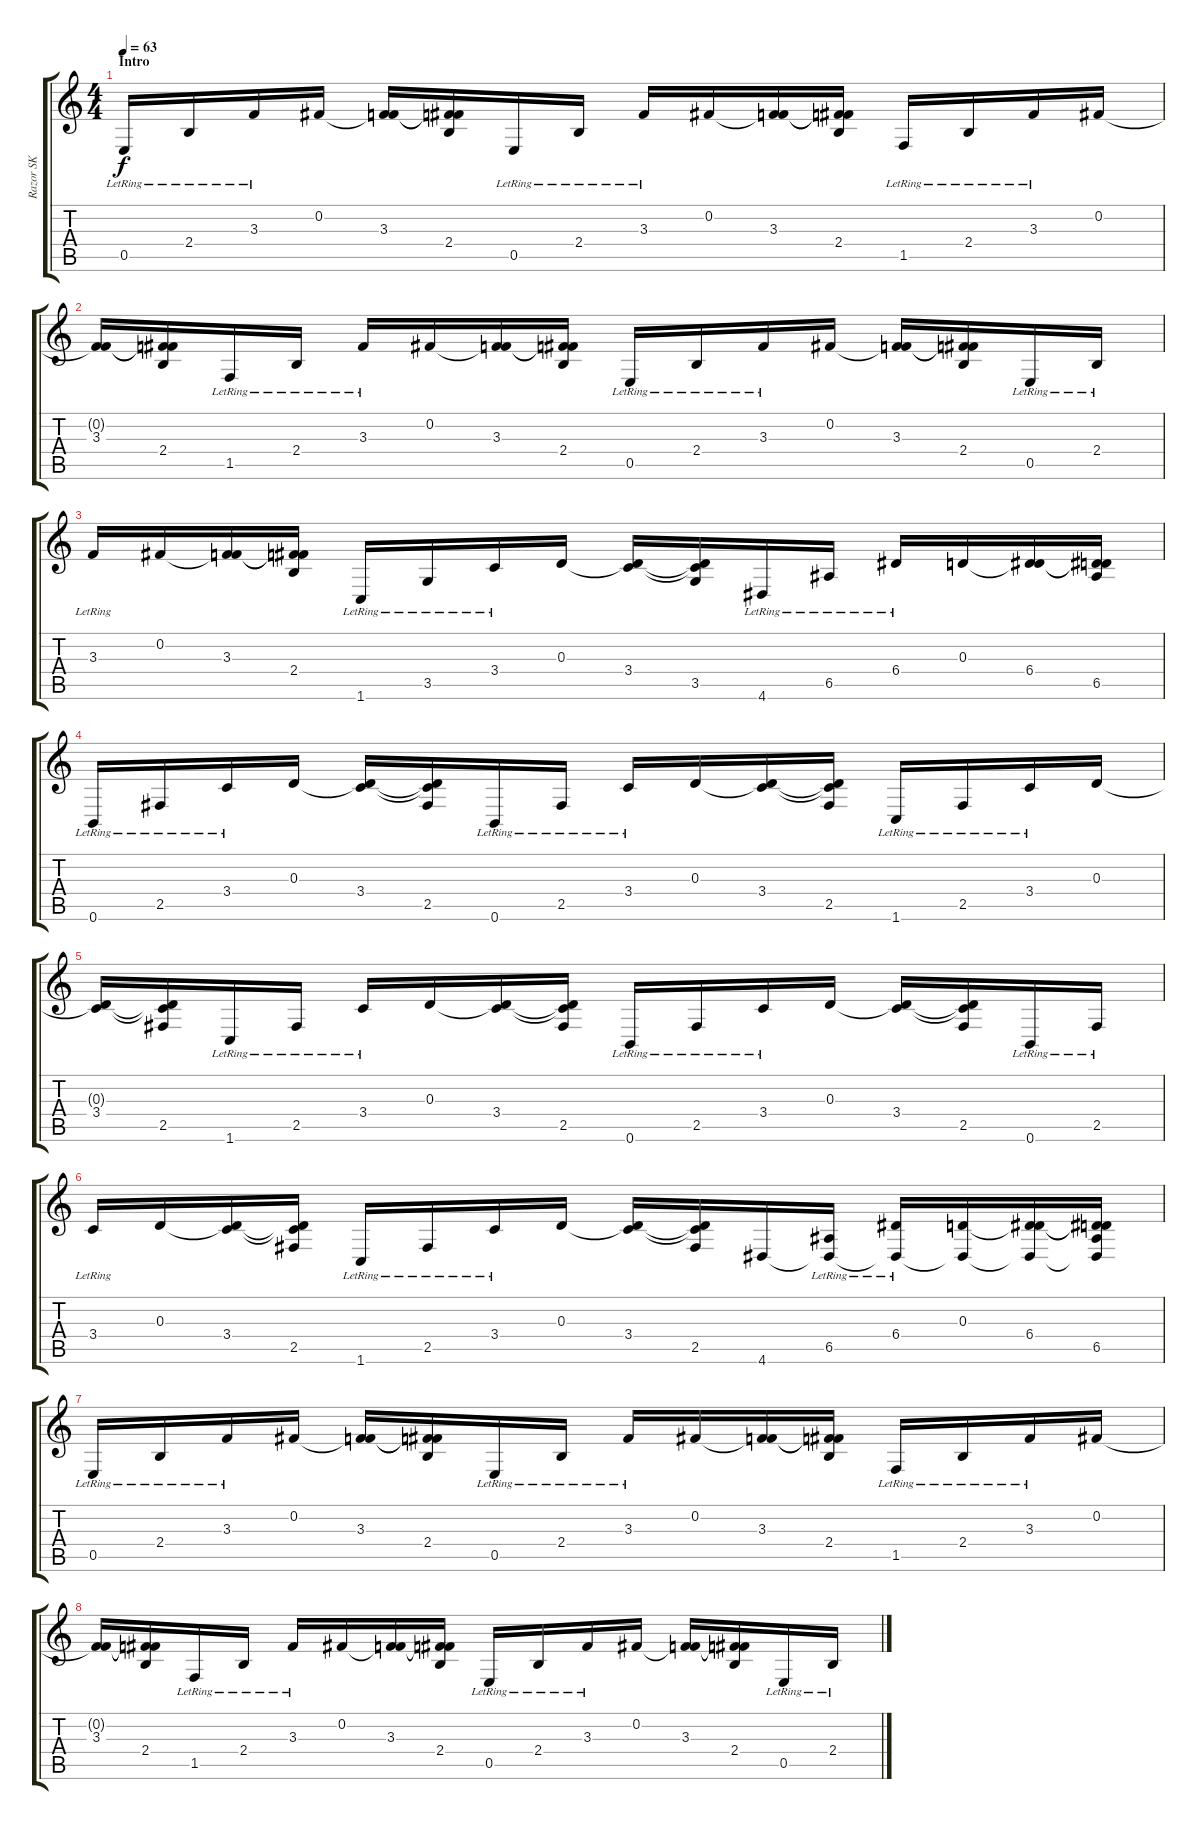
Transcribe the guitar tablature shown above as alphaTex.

\track ("Razor SK" "Razor SK") {instrument distortionguitar}
\staff {score tabs}
\tuning (B3 Gb3 D3 A2 E2 B1) {hide}
\ts (4 4)
\section ("" "Intro")
\tempo 63
\clef g2
\ks c
0.5{lr}.16{dy f instrument distortionguitar} 2.4{lr}.16 3.3{lr}.16 0.2.16 (0.2{t} 3.3).16 (0.2{t} 3.3{t} 2.4).16 0.5{lr}.16 2.4{lr}.16 3.3{lr}.16 0.2.16 (0.2{t} 3.3).16 (0.2{t} 3.3{t} 2.4).16 1.5{lr}.16 2.4{lr}.16 3.3{lr}.16 0.2.16 |
(0.2{t} 3.3).16 (0.2{t} 3.3{t} 2.4).16 1.5{lr}.16 2.4{lr}.16 3.3{lr}.16 0.2.16 (0.2{t} 3.3).16 (0.2{t} 3.3{t} 2.4).16 0.5{lr}.16 2.4{lr}.16 3.3{lr}.16 0.2.16 (0.2{t} 3.3).16 (0.2{t} 3.3{t} 2.4).16 0.5{lr}.16 2.4{lr}.16 |
3.3{lr}.16 0.2.16 (0.2{t} 3.3).16 (0.2{t} 3.3{t} 2.4).16 1.6{lr}.16 3.5{lr}.16 3.4{lr}.16 0.3.16 (0.3{t} 3.4).16 (0.3{t} 3.4{t} 3.5).16 4.6{lr}.16 6.5{lr}.16 6.4{lr}.16 0.3.16 (0.3{t} 6.4).16 (0.3{t} 6.4{t} 6.5).16 |
0.6{lr}.16 2.5{lr}.16 3.4{lr}.16 0.3.16 (0.3{t} 3.4).16 (0.3{t} 3.4{t} 2.5).16 0.6{lr}.16 2.5{lr}.16 3.4{lr}.16 0.3.16 (0.3{t} 3.4).16 (0.3{t} 3.4{t} 2.5).16 1.6{lr}.16 2.5{lr}.16 3.4{lr}.16 0.3.16 |
(0.3{t} 3.4).16 (0.3{t} 3.4{t} 2.5).16 1.6{lr}.16 2.5{lr}.16 3.4{lr}.16 0.3.16 (0.3{t} 3.4).16 (0.3{t} 3.4{t} 2.5).16 0.6{lr}.16 2.5{lr}.16 3.4{lr}.16 0.3.16 (0.3{t} 3.4).16 (0.3{t} 3.4{t} 2.5).16 0.6{lr}.16 2.5{lr}.16 |
3.4{lr}.16 0.3.16 (0.3{t} 3.4).16 (0.3{t} 3.4{t} 2.5).16 1.6{lr}.16 2.5{lr}.16 3.4{lr}.16 0.3.16 (0.3{t} 3.4).16 (0.3{t} 3.4{t} 2.5).16 4.6.16 (6.5{lr} 4.6{t}).16 (6.4{lr} 4.6{t}).16 (0.3 4.6{t}).16 (0.3{t} 6.4 4.6{t}).16 (0.3{t} 6.4{t} 6.5 4.6{t}).16 |
0.5{lr}.16 2.4{lr}.16 3.3{lr}.16 0.2.16 (0.2{t} 3.3).16 (0.2{t} 3.3{t} 2.4).16 0.5{lr}.16 2.4{lr}.16 3.3{lr}.16 0.2.16 (0.2{t} 3.3).16 (0.2{t} 3.3{t} 2.4).16 1.5{lr}.16 2.4{lr}.16 3.3{lr}.16 0.2.16 |
(0.2{t} 3.3).16 (0.2{t} 3.3{t} 2.4).16 1.5{lr}.16 2.4{lr}.16 3.3{lr}.16 0.2.16 (0.2{t} 3.3).16 (0.2{t} 3.3{t} 2.4).16 0.5{lr}.16 2.4{lr}.16 3.3{lr}.16 0.2.16 (0.2{t} 3.3).16 (0.2{t} 3.3{t} 2.4).16 0.5{lr}.16 2.4{lr}.16
